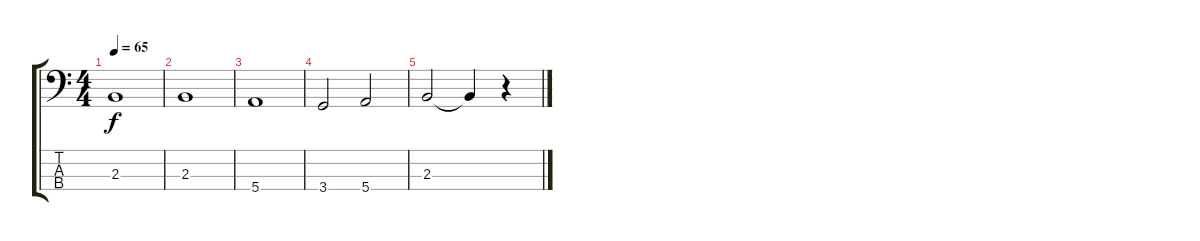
\track "" {instrument electricbassfinger}
\staff {score tabs}
\tuning (G2 D2 A1 E1) {hide}
\ts (4 4)
\tempo 65
\clef f4
\ks c
2.3.1{dy f} |
2.3.1 |
5.4.1 |
3.4.2 5.4.2 |
2.3.2 2.3{t}.4 r.4
